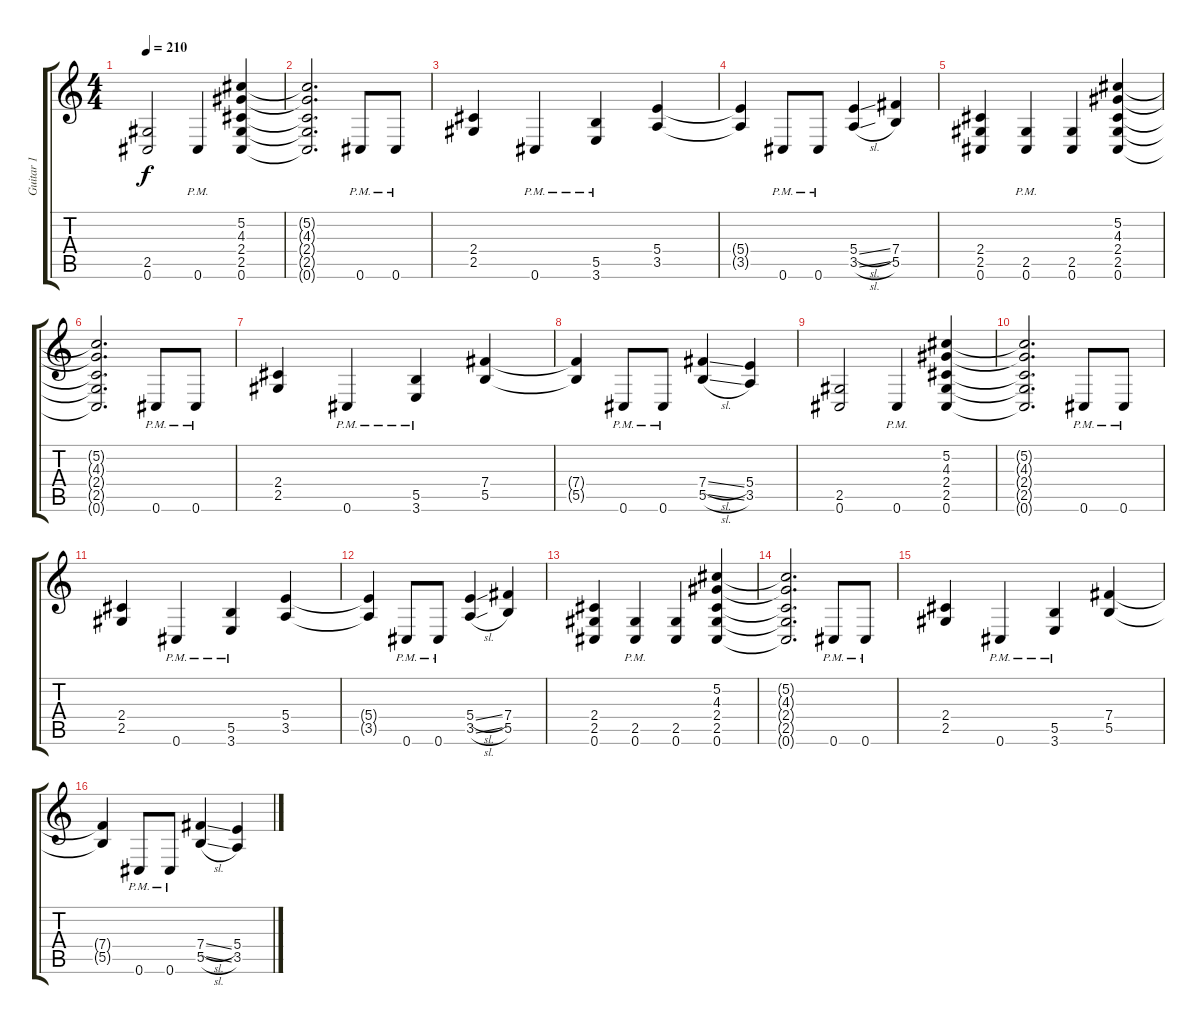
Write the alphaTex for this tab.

\track ("Guitar 1" "Guitar 1") {instrument distortionguitar}
\staff {score tabs}
\tuning (Db4 Ab3 E3 B2 Gb2 Db2) {hide}
\ts (4 4)
\tempo 210
\clef g2
\ks c
(2.5 0.6).2{dy f} 0.6{pm}.4 (5.2 4.3 2.4 2.5 0.6).4 |
(5.2{t} 4.3{t} 2.4{t} 2.5{t} 0.6{t}).2{d} 0.6{pm}.8 0.6{pm}.8 |
(2.4 2.5).4 0.6{pm}.4 (5.5{pm} 3.6{pm}).4 (5.4 3.5).4 |
(5.4{t} 3.5{t}).4 0.6{pm}.8 0.6{pm}.8 (5.4{sl} 3.5{sl}).4 (7.4 5.5).4 |
(2.4 2.5 0.6).4 (2.5{pm} 0.6{pm}).4 (2.5 0.6).4 (5.2 4.3 2.4 2.5 0.6).4 |
(5.2{t} 4.3{t} 2.4{t} 2.5{t} 0.6{t}).2{d} 0.6{pm}.8 0.6{pm}.8 |
(2.4 2.5).4 0.6{pm}.4 (5.5{pm} 3.6{pm}).4 (7.4 5.5).4 |
(7.4{t} 5.5{t}).4 0.6{pm}.8 0.6{pm}.8 (7.4{sl} 5.5{sl}).4 (5.4 3.5).4 |
(2.5 0.6).2 0.6{pm}.4 (5.2 4.3 2.4 2.5 0.6).4 |
(5.2{t} 4.3{t} 2.4{t} 2.5{t} 0.6{t}).2{d} 0.6{pm}.8 0.6{pm}.8 |
(2.4 2.5).4 0.6{pm}.4 (5.5{pm} 3.6{pm}).4 (5.4 3.5).4 |
(5.4{t} 3.5{t}).4 0.6{pm}.8 0.6{pm}.8 (5.4{sl} 3.5{sl}).4 (7.4 5.5).4 |
(2.4 2.5 0.6).4 (2.5{pm} 0.6{pm}).4 (2.5 0.6).4 (5.2 4.3 2.4 2.5 0.6).4 |
(5.2{t} 4.3{t} 2.4{t} 2.5{t} 0.6{t}).2{d} 0.6{pm}.8 0.6{pm}.8 |
(2.4 2.5).4 0.6{pm}.4 (5.5{pm} 3.6{pm}).4 (7.4 5.5).4 |
(7.4{t} 5.5{t}).4 0.6{pm}.8 0.6{pm}.8 (7.4{sl} 5.5{sl}).4 (5.4 3.5).4
